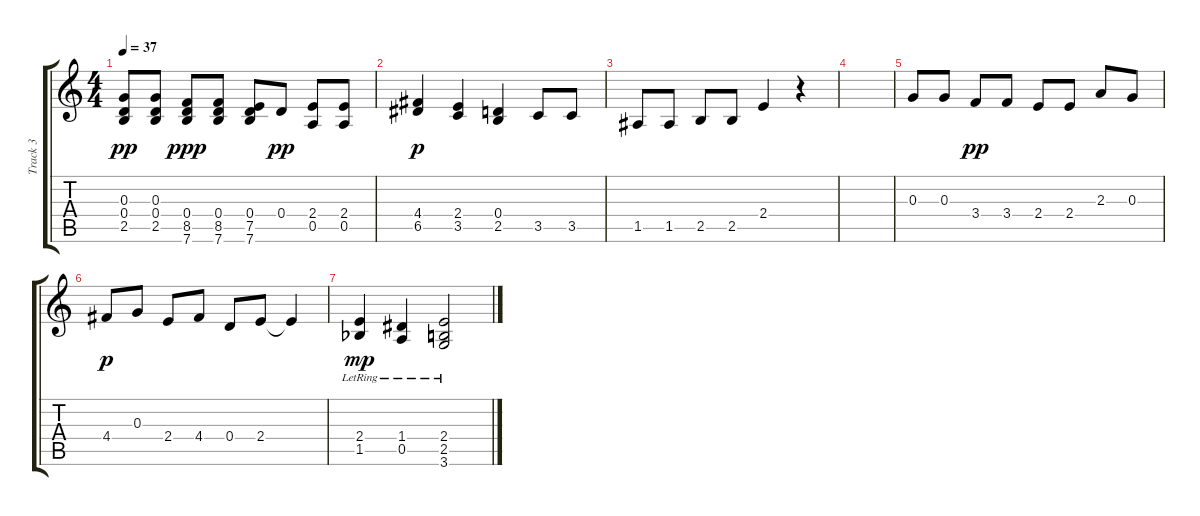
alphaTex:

\track ("Track 3" "Track 3") {instrument acousticguitarnylon}
\staff {score tabs}
\tuning (E4 B3 G3 D3 A2 E2) {hide}
\ts (4 4)
\tempo 37
\clef g2
\ks aminor
(0.3 0.4 2.5).8{dy pp} (0.3 0.4 2.5).8 (0.4 8.5 7.6).8{dy ppp} (0.4 8.5 7.6).8 (0.4 7.5 7.6).8 0.4.8{dy pp} (2.4 0.5).8 (2.4 0.5).8 |
(4.4 6.5).4{dy p} (2.4 3.5).4 (0.4 2.5).4 3.5.8 3.5.8 |
1.5.8 1.5.8 2.5.8 2.5.8 2.4.4 r.4 |
|
0.3.8 0.3.8 3.4.8{dy pp} 3.4.8 2.4.8 2.4.8 2.3.8 0.3.8 |
4.4.8{dy p} 0.3.8 2.4.8 4.4.8 0.4.8 2.4.8 2.4{t}.4 |
(2.4{lr} 1.5{lr acc b}).4{dy mp} (1.4{lr} 0.5).4 (2.4 2.5 3.6{lr}).2
